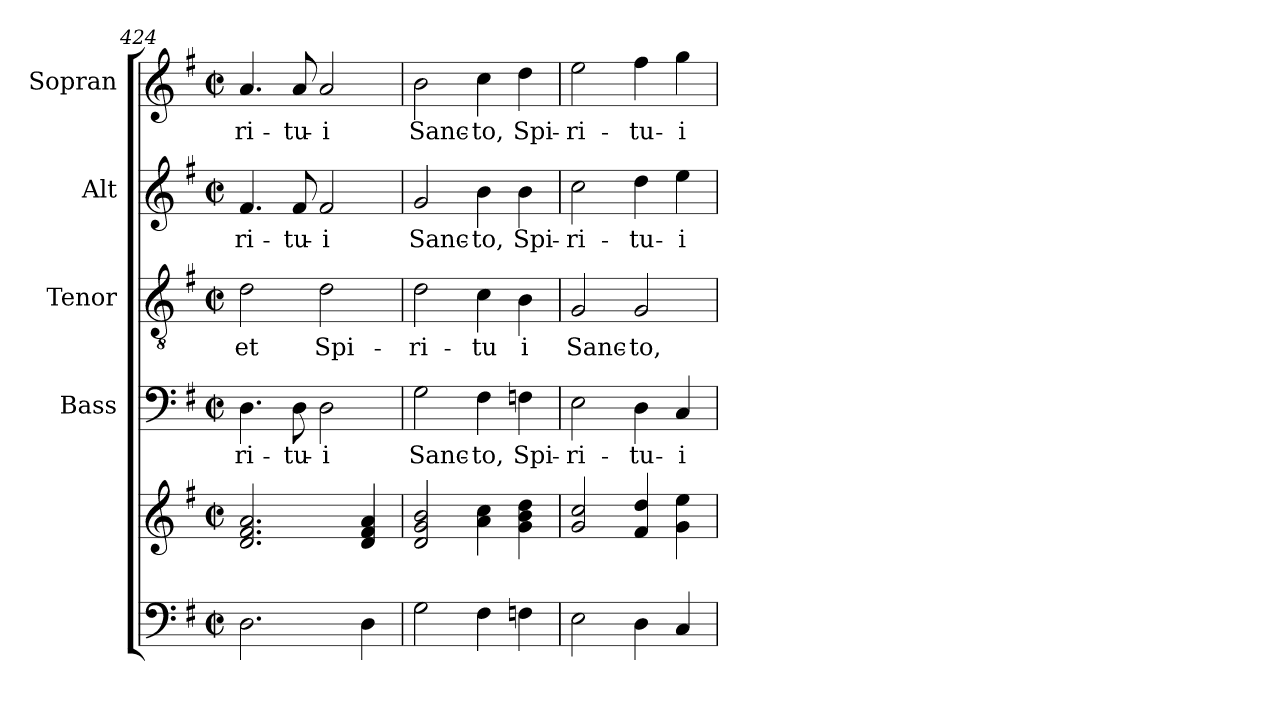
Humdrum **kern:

**kern	**kern	**kern	**text	**kern	**text	**kern	**text	**kern	**text
*part5	*part5	*part4	*part4	*part3	*part3	*part2	*part2	*part1	*part1
*staff6	*staff5	*staff4	*staff4	*staff3	*staff3	*staff2	*staff2	*staff1	*staff1
*	*	*I"Bass	*	*I"Tenor	*	*I"Alt	*	*I"Sopran	*
*	*	*I'B.	*	*I'T.	*	*I'A.	*	*I'S.	*
!!LO:PB:g=z
*clefF4	*clefG2	*clefF4	*	*clefGv2	*	*clefG2	*	*clefG2	*
*k[f#]	*k[f#]	*k[f#]	*	*k[f#]	*	*k[f#]	*	*k[f#]	*
*G:	*G:	*G:	*	*G:	*	*G:	*	*G:	*
*M2/2	*M2/2	*M2/2	*	*M2/2	*	*M2/2	*	*M2/2	*
*met(c|)	*met(c|)	*met(c|)	*	*met(c|)	*	*met(c|)	*	*met(c|)	*
=424	=424	=424	=424	=424	=424	=424	=424	=424	=424
!	!	!	!LO:LY:b	!	!LO:LY:b	!	!LO:LY:b	!	!LO:LY:b
2.D\	2.d/ 2.f#/ 2.a/	4.D\	-ri-	2d\	et	4.f#/	-ri-	4.a/	-ri-
!	!	!	!LO:LY:b	!	!	!	!LO:LY:b	!	!LO:LY:b
.	.	8D\	-tu-	.	.	8f#/	-tu-	8a/	-tu-
!	!	!	!LO:LY:b	!	!LO:LY:b	!	!LO:LY:b	!	!LO:LY:b
.	.	2D\	-i	2d\	Spi-	2f#/	-i	2a/	-i
4D\	4d/ 4f#/ 4a/	.	.	.	.	.	.	.	.
=425	=425	=425	=425	=425	=425	=425	=425	=425	=425
!	!	!	!LO:LY:b	!	!LO:LY:b	!	!LO:LY:b	!	!LO:LY:b
2G\	2d/ 2g/ 2b/	2G\	Sanc-	2d\	-ri-	2g/	Sanc-	2b\	Sanc-
!	!	!	!LO:LY:b	!	!LO:LY:b	!	!LO:LY:b	!	!LO:LY:b
4F#\	4a\ 4cc\	4F#\	-to,	4c\	-tu	4b\	-to,	4cc\	-to,
!	!	!	!LO:LY:b	!	!LO:LY:b	!	!LO:LY:b	!	!LO:LY:b
4Fn\	4g\ 4b\ 4dd\	4Fn\	Spi-	4B\	i	4b\	Spi-	4dd\	Spi-
=426	=426	=426	=426	=426	=426	=426	=426	=426	=426
!	!	!	!LO:LY:b	!	!LO:LY:b	!	!LO:LY:b	!	!LO:LY:b
2E\	2g/ 2cc/	2E\	-ri-	2G/	Sanc-	2cc\	-ri-	2ee\	-ri-
!	!	!	!LO:LY:b	!	!LO:LY:b	!	!LO:LY:b	!	!LO:LY:b
4D\	4f#/ 4dd/	4D\	-tu-	2G/	-to,	4dd\	-tu-	4ff#\	-tu-
!	!	!	!LO:LY:b	!	!	!	!LO:LY:b	!	!LO:LY:b
4C/	4g\ 4ee\	4C/	-i	.	.	4ee\	-i	4gg\	-i
=	=	=	=	=	=	=	=	=	=
*-	*-	*-	*-	*-	*-	*-	*-	*-	*-
